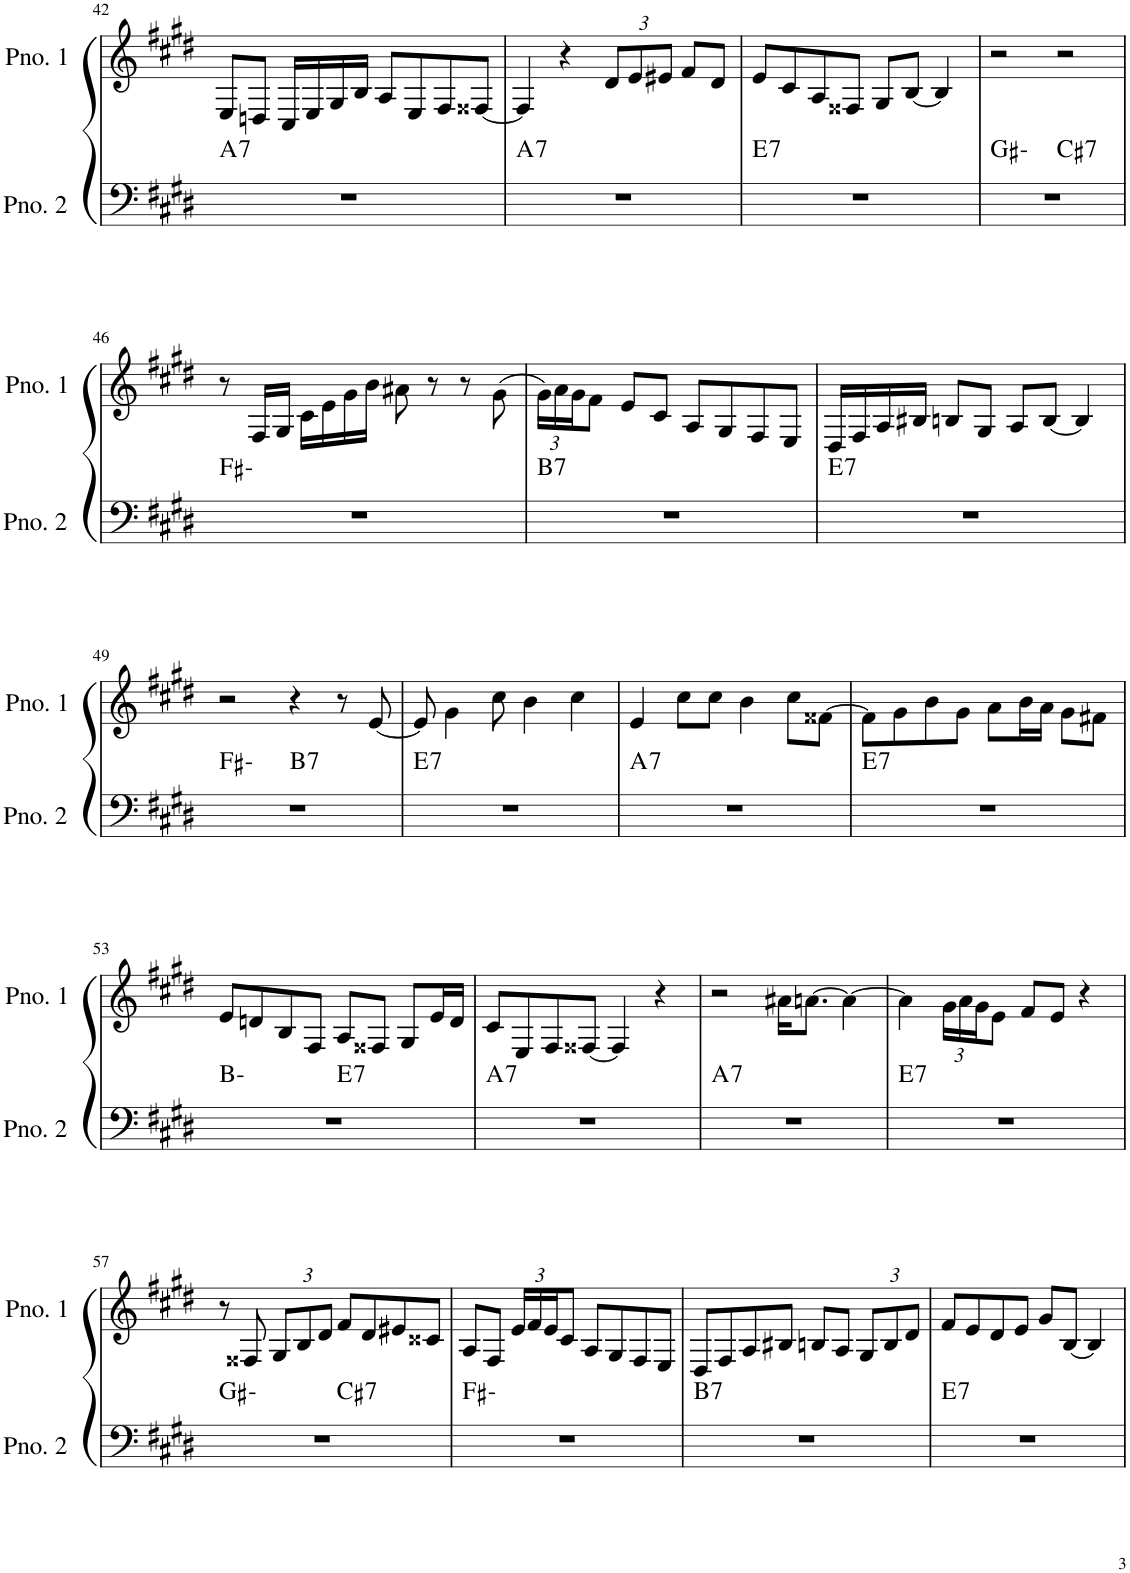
**kern	**harte	**kern
*part2	*part2	*part1
*staff2	*	*staff1
*I"ピアノ 2	*	*I"ピアノ 1
!!LO:PB:g=z
*clefF4	*	*clefG2
*k[f#c#g#d#]	*	*k[f#c#g#d#]
*M4/4	*	*M4/4
=42	=42	=42
!	!LO:H:kt=7	!
1r	A:7	8E/L
.	.	8Dn/J
.	.	16C#/LL
.	.	16E/
.	.	16G#/
.	.	16B/JJ
.	.	8A/L
.	.	8E/
.	.	8F#/
.	.	[8F##X/J
=43	=43	=43
!	!LO:H:kt=7	!
1r	A:7	4F##/]
.	.	4r
*	*	*Xbrackettup
.	.	12d#/L
.	.	12e/
.	.	12e#X/J
.	.	8f#/L
.	.	8d#/J
=44	=44	=44
!	!LO:H:kt=7	!
1r	E:7	8e/L
.	.	8c#/
.	.	8A/
.	.	8F##X/J
.	.	8G#/L
.	.	[8B/J
.	.	4B/]
=45	=45	=45
*^	*	*
1r	2ryy	G#:min	2r
!	!	!LO:H:kt=7	!
.	2ryy	C#:7	2r
*v	*v	*	*
!!LO:LB:g=z
=46	=46	=46
1r	F#:min	8r
.	.	16F#/LL
.	.	16G#/JJ
.	.	16c#\LL
.	.	16e\
.	.	16g#\
.	.	16b\JJ
.	.	8a#X\
.	.	8r
.	.	8r
.	.	(8g#\
=47	=47	=47
!	!LO:H:kt=7	!
1r	B:7	24g#\LL)
.	.	24a\
.	.	24g#\J
.	.	8f#\J
.	.	8e/L
.	.	8c#/J
.	.	8A/L
.	.	8G#/
.	.	8F#/
.	.	8E/J
=48	=48	=48
!	!LO:H:kt=7	!
1r	E:7	16D#/LL
.	.	16F#/
.	.	16A/
.	.	16B#X/JJ
.	.	8Bn/L
.	.	8G#/J
.	.	8A/L
.	.	[8B/J
.	.	4B/]
!!LO:LB:g=z
=49	=49	=49
*^	*	*
1r	2ryy	F#:min	2r
!	!	!LO:H:kt=7	!
.	2ryy	B:7	4r
.	.	.	8r
.	.	.	[8e/
=50	=50	=50	=50
!	!	!LO:H:kt=7	!
*v	*v	*	*
1r	E:7	8e/]
.	.	4g#\
.	.	8cc#\
.	.	4b\
.	.	4cc#\
=51	=51	=51
!	!LO:H:kt=7	!
1r	A:7	4e/
.	.	8cc#\L
.	.	8cc#\J
.	.	4b\
.	.	8cc#\L
.	.	[8f##X\J
=52	=52	=52
!	!LO:H:kt=7	!
1r	E:7	8f##\L]
.	.	8g#\
.	.	8b\
.	.	8g#\J
.	.	8a\L
.	.	16b\L
.	.	16a\JJ
.	.	8g#\L
.	.	8f#X\J
!!LO:LB:g=z
=53	=53	=53
*^	*	*
1r	2ryy	B:min	8e/L
.	.	.	8dn/
.	.	.	8B/
.	.	.	8F#/J
!	!	!LO:H:kt=7	!
.	2ryy	E:7	8A/L
.	.	.	8F##X/J
.	.	.	8G#/L
.	.	.	16e/L
.	.	.	16d/JJ
=54	=54	=54	=54
!	!	!LO:H:kt=7	!
*v	*v	*	*
1r	A:7	8c#/L
.	.	8E/
.	.	8F#/
.	.	[8F##X/J
.	.	4F##/]
.	.	4r
=55	=55	=55
!	!LO:H:kt=7	!
1r	A:7	2r
.	.	16a#X\KL
.	.	[8.an\J
.	.	4a\_
=56	=56	=56
!	!LO:H:kt=7	!
1r	E:7	4a\]
.	.	24g#\LL
.	.	24a\
.	.	24g#\J
.	.	8e\J
.	.	8f#/L
.	.	8e/J
.	.	4r
!!LO:LB:g=z
=57	=57	=57
*^	*	*
1r	2ryy	G#:min	8r
.	.	.	8F##X/
.	.	.	12G#/L
.	.	.	12B/
.	.	.	12d#/J
!	!	!LO:H:kt=7	!
.	2ryy	C#:7	8f#/L
.	.	.	8d#/
.	.	.	8e#X/
.	.	.	8c##X/J
*v	*v	*	*
=58	=58	=58
1r	F#:min	8A/L
.	.	8F#/J
.	.	24e/LL
.	.	24f#/
.	.	24e/J
.	.	8c#/J
.	.	8A/L
.	.	8G#/
.	.	8F#/
.	.	8E/J
=59	=59	=59
!	!LO:H:kt=7	!
1r	B:7	8D#/L
.	.	8F#/
.	.	8A/
.	.	8B#X/J
.	.	8Bn/L
.	.	8A/J
.	.	12G#/L
.	.	12B/
.	.	12d#/J
=60	=60	=60
!	!LO:H:kt=7	!
1r	E:7	8f#/L
.	.	8e/
.	.	8d#/
.	.	8e/J
.	.	8g#/L
.	.	[8B/J
.	.	4B/]
=	=	=
*-	*-	*-
